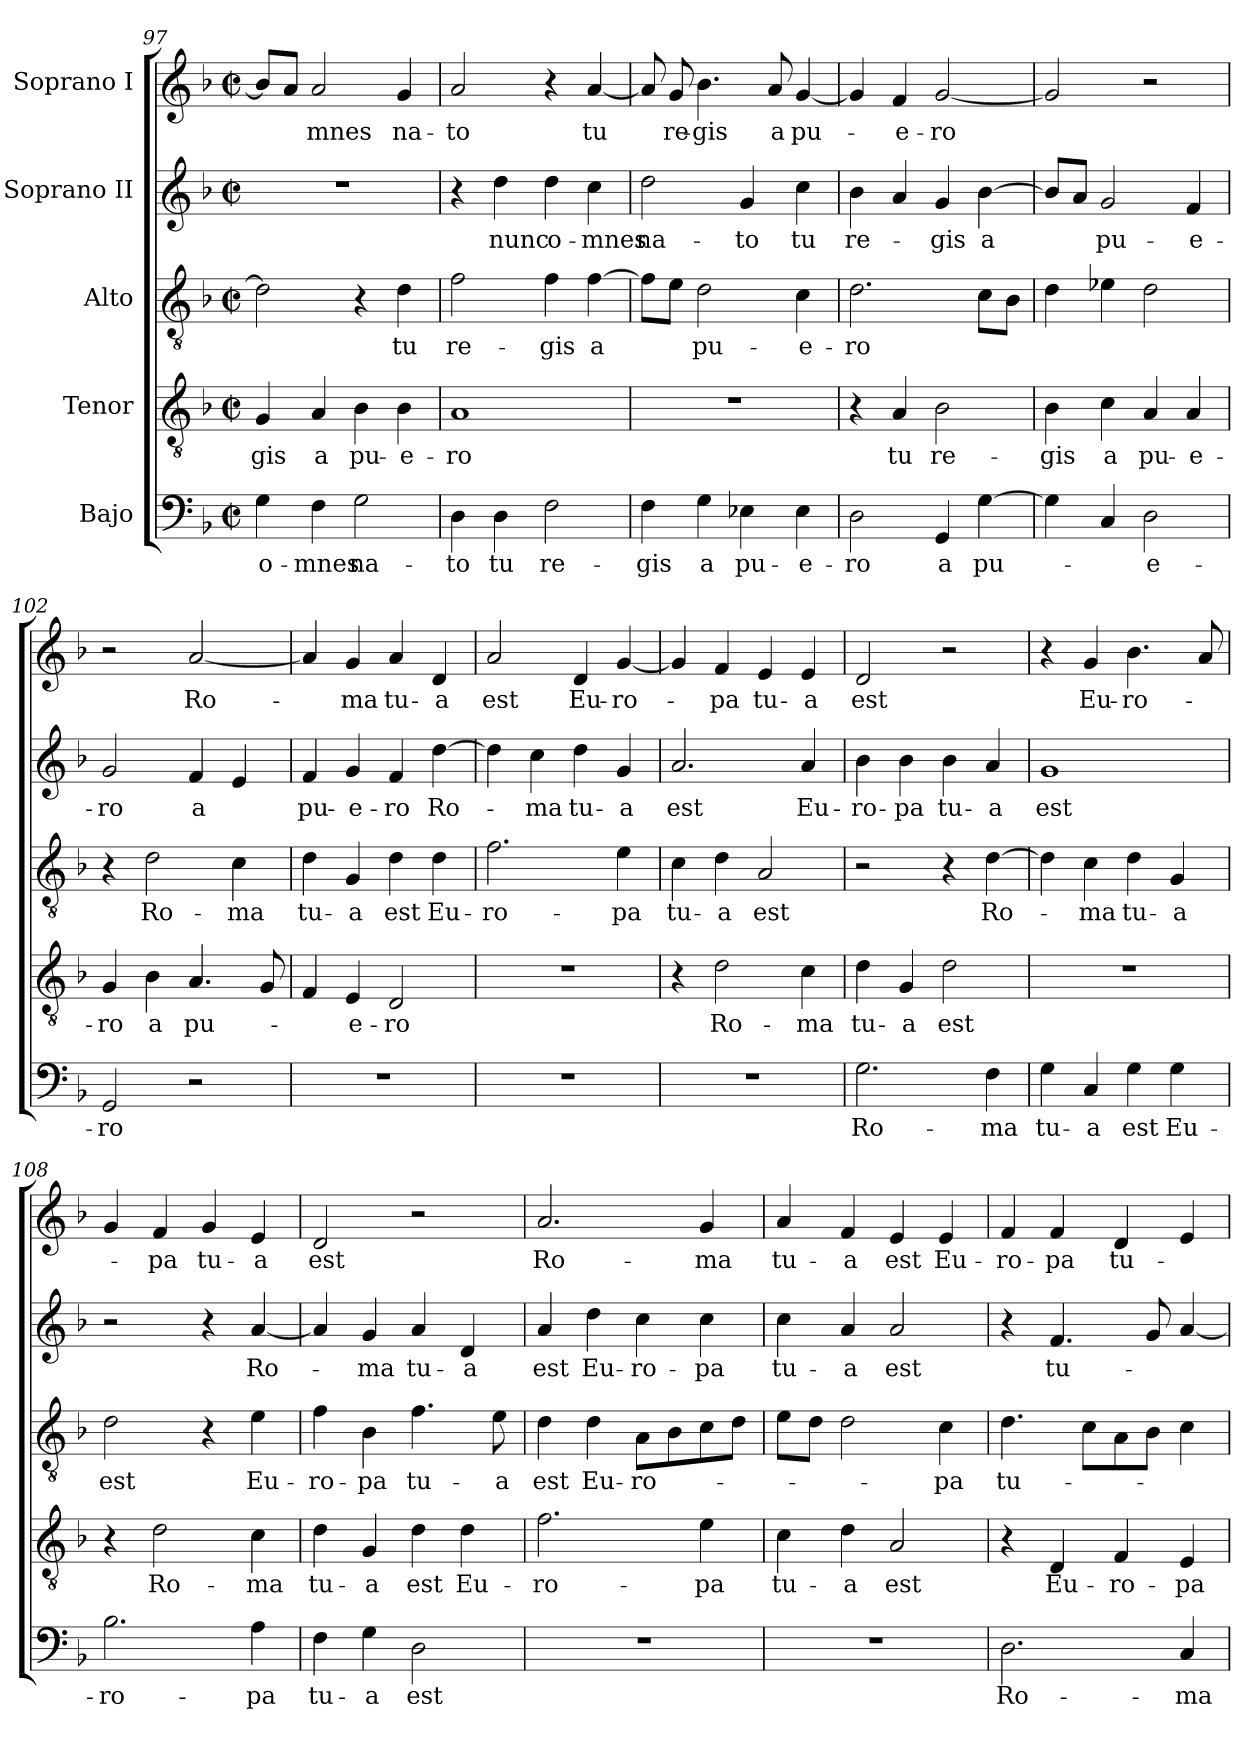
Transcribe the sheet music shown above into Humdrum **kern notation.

**kern	**text	**kern	**text	**kern	**text	**kern	**text	**kern	**text
*part5	*part5	*part4	*part4	*part3	*part3	*part2	*part2	*part1	*part1
*staff5	*staff5	*staff4	*staff4	*staff3	*staff3	*staff2	*staff2	*staff1	*staff1
*I"Bajo	*	*I"Tenor	*	*I"Alto	*	*I"Soprano II	*	*I"Soprano I	*
*clefF4	*	*clefGv2	*	*clefGv2	*	*clefG2	*	*clefG2	*
*k[b-]	*	*k[b-]	*	*k[b-]	*	*k[b-]	*	*k[b-]	*
*F:	*	*F:	*	*F:	*	*F:	*	*F:	*
*M2/2	*	*M2/2	*	*M2/2	*	*M2/2	*	*M2/2	*
*met(c|)	*	*met(c|)	*	*met(c|)	*	*met(c|)	*	*met(c|)	*
=97	=97	=97	=97	=97	=97	=97	=97	=97	=97
!	!LO:LY:b	!	!LO:LY:b	!	!	!	!	!	!
4G\	o-	4G/	-gis	2d\]	.	1r	.	8b-/L]	.
.	.	.	.	.	.	.	.	8a/J	.
!	!LO:LY:b	!	!LO:LY:b	!	!	!	!	!	!LO:LY:b
4F\	-mnes	4A/	a	.	.	.	.	2a/	-mnes
!	!LO:LY:b	!	!LO:LY:b	!	!	!	!	!	!
2G\	na-	4B-\	pu-	4r	.	.	.	.	.
!	!	!	!LO:LY:b	!	!LO:LY:b	!	!	!	!LO:LY:b
.	.	4B-\	-e-	4d\	tu	.	.	4g/	na-
!!LO:LB:g=z
=98	=98	=98	=98	=98	=98	=98	=98	=98	=98
!	!LO:LY:b	!	!LO:LY:b	!	!LO:LY:b	!	!	!	!LO:LY:b
4D\	-to	1A	-ro	2f\	re-	4r	.	2a/	-to
!	!LO:LY:b	!	!	!	!	!	!LO:LY:b	!	!
4D\	tu	.	.	.	.	4dd\	nunc	.	.
!	!LO:LY:b	!	!	!	!LO:LY:b	!	!LO:LY:b	!	!
2F\	re-	.	.	4f\	-gis	4dd\	o-	4r	.
!	!	!	!	!	!LO:LY:b	!	!LO:LY:b	!	!LO:LY:b
.	.	.	.	[4f\	a	4cc\	-mnes	[4a/	tu
=99	=99	=99	=99	=99	=99	=99	=99	=99	=99
!	!LO:LY:b	!	!	!	!	!	!LO:LY:b	!	!
4F\	-gis	1r	.	8f\L]	.	2dd\	na-	8a/]	.
!	!	!	!	!	!	!	!	!	!LO:LY:b
.	.	.	.	8e\J	.	.	.	8g/	re-
!	!LO:LY:b	!	!	!	!LO:LY:b	!	!	!	!LO:LY:b
4G\	a	.	.	2d\	pu-	.	.	4.b-\	-gis
!	!LO:LY:b	!	!	!	!	!	!LO:LY:b	!	!
4E-X\	pu-	.	.	.	.	4g/	-to	.	.
!	!	!	!	!	!	!	!	!	!LO:LY:b
.	.	.	.	.	.	.	.	8a/	a
!	!LO:LY:b	!	!	!	!LO:LY:b	!	!LO:LY:b	!	!LO:LY:b
4E-\	-e-	.	.	4c\	-e-	4cc\	tu	[4g/	pu-
=100	=100	=100	=100	=100	=100	=100	=100	=100	=100
!	!LO:LY:b	!	!	!	!LO:LY:b	!	!LO:LY:b	!	!
2D\	-ro	4r	.	2.d\	-ro	4b-\	re-	4g/]	.
!	!	!	!LO:LY:b	!	!	!	!	!	!LO:LY:b
.	.	4A/	tu	.	.	4a/	.	4f/	-e-
!	!LO:LY:b	!	!LO:LY:b	!	!	!	!LO:LY:b	!	!LO:LY:b
4GG/	a	2B-\	re-	.	.	4g/	-gis	[2g/	-ro
!	!LO:LY:b	!	!	!	!	!	!LO:LY:b	!	!
[4G\	pu-	.	.	8c\L	.	[4b-\	a	.	.
.	.	.	.	8B-\J	.	.	.	.	.
=101	=101	=101	=101	=101	=101	=101	=101	=101	=101
!	!	!	!LO:LY:b	!	!	!	!	!	!
4G\]	.	4B-\	-gis	4d\	.	8b-/L]	.	2g/]	.
.	.	.	.	.	.	8a/J	.	.	.
!	!	!	!LO:LY:b	!	!	!	!LO:LY:b	!	!
4C/	.	4c\	a	4e-X\	.	2g/	pu-	.	.
!	!LO:LY:b	!	!LO:LY:b	!	!	!	!	!	!
2D\	-e-	4A/	pu-	2d\	.	.	.	2r	.
!	!	!	!LO:LY:b	!	!	!	!LO:LY:b	!	!
.	.	4A/	-e-	.	.	4f/	-e-	.	.
=102	=102	=102	=102	=102	=102	=102	=102	=102	=102
!	!LO:LY:b	!	!LO:LY:b	!	!	!	!LO:LY:b	!	!
2GG/	-ro	4G/	-ro	4r	.	2g/	-ro	2r	.
!	!	!	!LO:LY:b	!	!LO:LY:b	!	!	!	!
.	.	4B-\	a	2d\	Ro-	.	.	.	.
!	!	!	!LO:LY:b	!	!	!	!LO:LY:b	!	!LO:LY:b
2r	.	4.A/	pu-	.	.	4f/	a	[2a/	Ro-
!	!	!	!	!	!LO:LY:b	!	!	!	!
.	.	.	.	4c\	-ma	4e/	.	.	.
.	.	8G/	.	.	.	.	.	.	.
=103	=103	=103	=103	=103	=103	=103	=103	=103	=103
!	!	!	!	!	!LO:LY:b	!	!LO:LY:b	!	!
1r	.	4F/	.	4d\	tu-	4f/	pu-	4a/]	.
!	!	!	!LO:LY:b	!	!LO:LY:b	!	!LO:LY:b	!	!LO:LY:b
.	.	4E/	-e-	4G/	-a	4g/	-e-	4g/	-ma
!	!	!	!LO:LY:b	!	!LO:LY:b	!	!LO:LY:b	!	!LO:LY:b
.	.	2D/	-ro	4d\	est	4f/	-ro	4a/	tu-
!	!	!	!	!	!LO:LY:b	!	!LO:LY:b	!	!LO:LY:b
.	.	.	.	4d\	Eu-	[4dd\	Ro-	4d/	-a
=104	=104	=104	=104	=104	=104	=104	=104	=104	=104
!	!	!	!	!	!LO:LY:b	!	!	!	!LO:LY:b
1r	.	1r	.	2.f\	-ro-	4dd\]	.	2a/	est
!	!	!	!	!	!	!	!LO:LY:b	!	!
.	.	.	.	.	.	4cc\	-ma	.	.
!	!	!	!	!	!	!	!LO:LY:b	!	!LO:LY:b
.	.	.	.	.	.	4dd\	tu-	4d/	Eu-
!	!	!	!	!	!LO:LY:b	!	!LO:LY:b	!	!LO:LY:b
.	.	.	.	4e\	-pa	4g/	-a	[4g/	-ro-
!!LO:PB:g=z
=105	=105	=105	=105	=105	=105	=105	=105	=105	=105
!	!	!	!	!	!LO:LY:b	!	!LO:LY:b	!	!
1r	.	4r	.	4c\	tu-	2.a/	est	4g/]	.
!	!	!	!LO:LY:b	!	!LO:LY:b	!	!	!	!LO:LY:b
.	.	2d\	Ro-	4d\	-a	.	.	4f/	-pa
!	!	!	!	!	!LO:LY:b	!	!	!	!LO:LY:b
.	.	.	.	2A/	est	.	.	4e/	tu-
!	!	!	!LO:LY:b	!	!	!	!LO:LY:b	!	!LO:LY:b
.	.	4c\	-ma	.	.	4a/	Eu-	4e/	-a
=106	=106	=106	=106	=106	=106	=106	=106	=106	=106
!	!LO:LY:b	!	!LO:LY:b	!	!	!	!LO:LY:b	!	!LO:LY:b
2.G\	Ro-	4d\	tu-	2r	.	4b-\	-ro-	2d/	est
!	!	!	!LO:LY:b	!	!	!	!LO:LY:b	!	!
.	.	4G/	-a	.	.	4b-\	-pa	.	.
!	!	!	!LO:LY:b	!	!	!	!LO:LY:b	!	!
.	.	2d\	est	4r	.	4b-\	tu-	2r	.
!	!LO:LY:b	!	!	!	!LO:LY:b	!	!LO:LY:b	!	!
4F\	-ma	.	.	[4d\	Ro-	4a/	-a	.	.
=107	=107	=107	=107	=107	=107	=107	=107	=107	=107
!	!LO:LY:b	!	!	!	!	!	!LO:LY:b	!	!
4G\	tu-	1r	.	4d\]	.	1g	est	4r	.
!	!LO:LY:b	!	!	!	!LO:LY:b	!	!	!	!LO:LY:b
4C/	-a	.	.	4c\	-ma	.	.	4g/	Eu-
!	!LO:LY:b	!	!	!	!LO:LY:b	!	!	!	!LO:LY:b
4G\	est	.	.	4d\	tu-	.	.	4.b-\	-ro-
!	!LO:LY:b	!	!	!	!LO:LY:b	!	!	!	!
4G\	Eu-	.	.	4G/	-a	.	.	.	.
.	.	.	.	.	.	.	.	8a/	.
=108	=108	=108	=108	=108	=108	=108	=108	=108	=108
!	!LO:LY:b	!	!	!	!LO:LY:b	!	!	!	!
2.B-\	-ro-	4r	.	2d\	est	2r	.	4g/	.
!	!	!	!LO:LY:b	!	!	!	!	!	!LO:LY:b
.	.	2d\	Ro-	.	.	.	.	4f/	-pa
!	!	!	!	!	!	!	!	!	!LO:LY:b
.	.	.	.	4r	.	4r	.	4g/	tu-
!	!LO:LY:b	!	!LO:LY:b	!	!LO:LY:b	!	!LO:LY:b	!	!LO:LY:b
4A\	-pa	4c\	-ma	4e\	Eu-	[4a/	Ro-	4e/	-a
=109	=109	=109	=109	=109	=109	=109	=109	=109	=109
!	!LO:LY:b	!	!LO:LY:b	!	!LO:LY:b	!	!	!	!LO:LY:b
4F\	tu-	4d\	tu-	4f\	-ro-	4a/]	.	2d/	est
!	!LO:LY:b	!	!LO:LY:b	!	!LO:LY:b	!	!LO:LY:b	!	!
4G\	-a	4G/	-a	4B-\	-pa	4g/	-ma	.	.
!	!LO:LY:b	!	!LO:LY:b	!	!LO:LY:b	!	!LO:LY:b	!	!
2D\	est	4d\	est	4.f\	tu-	4a/	tu-	2r	.
!	!	!	!LO:LY:b	!	!	!	!LO:LY:b	!	!
.	.	4d\	Eu-	.	.	4d/	-a	.	.
!	!	!	!	!	!LO:LY:b	!	!	!	!
.	.	.	.	8e\	-a	.	.	.	.
=110	=110	=110	=110	=110	=110	=110	=110	=110	=110
!	!	!	!LO:LY:b	!	!LO:LY:b	!	!LO:LY:b	!	!LO:LY:b
1r	.	2.f\	-ro-	4d\	est	4a/	est	2.a/	Ro-
!	!	!	!	!	!LO:LY:b	!	!LO:LY:b	!	!
.	.	.	.	4d\	Eu-	4dd\	Eu-	.	.
!	!	!	!	!	!LO:LY:b	!	!LO:LY:b	!	!
.	.	.	.	8A\L	-ro-	4cc\	-ro-	.	.
.	.	.	.	8B-\	.	.	.	.	.
!	!	!	!LO:LY:b	!	!	!	!LO:LY:b	!	!LO:LY:b
.	.	4e\	-pa	8c\	.	4cc\	-pa	4g/	-ma
.	.	.	.	8d\J	.	.	.	.	.
=111	=111	=111	=111	=111	=111	=111	=111	=111	=111
!	!	!	!LO:LY:b	!	!	!	!LO:LY:b	!	!LO:LY:b
1r	.	4c\	tu-	8e\L	.	4cc\	tu-	4a/	tu-
.	.	.	.	8d\J	.	.	.	.	.
!	!	!	!LO:LY:b	!	!	!	!LO:LY:b	!	!LO:LY:b
.	.	4d\	-a	2d\	.	4a/	-a	4f/	-a
!	!	!	!LO:LY:b	!	!	!	!LO:LY:b	!	!LO:LY:b
.	.	2A/	est	.	.	2a/	est	4e/	est
!	!	!	!	!	!LO:LY:b	!	!	!	!LO:LY:b
.	.	.	.	4c\	-pa	.	.	4e/	Eu-
!!LO:LB:g=z
=112	=112	=112	=112	=112	=112	=112	=112	=112	=112
!	!LO:LY:b	!	!	!	!LO:LY:b	!	!	!	!LO:LY:b
2.D\	Ro-	4r	.	4.d\	tu-	4r	.	4f/	-ro-
!	!	!	!LO:LY:b	!	!	!	!LO:LY:b	!	!LO:LY:b
.	.	4D/	Eu-	.	.	4.f/	tu-	4f/	-pa
.	.	.	.	8c\L	.	.	.	.	.
!	!	!	!LO:LY:b	!	!	!	!	!	!LO:LY:b
.	.	4F/	-ro-	8A\	.	.	.	4d/	tu-
.	.	.	.	8B-\J	.	8g/	.	.	.
!	!LO:LY:b	!	!LO:LY:b	!	!	!	!	!	!
4C/	-ma	4E/	-pa	4c\	.	[4a/	.	4e/	.
=	=	=	=	=	=	=	=	=	=
*-	*-	*-	*-	*-	*-	*-	*-	*-	*-
